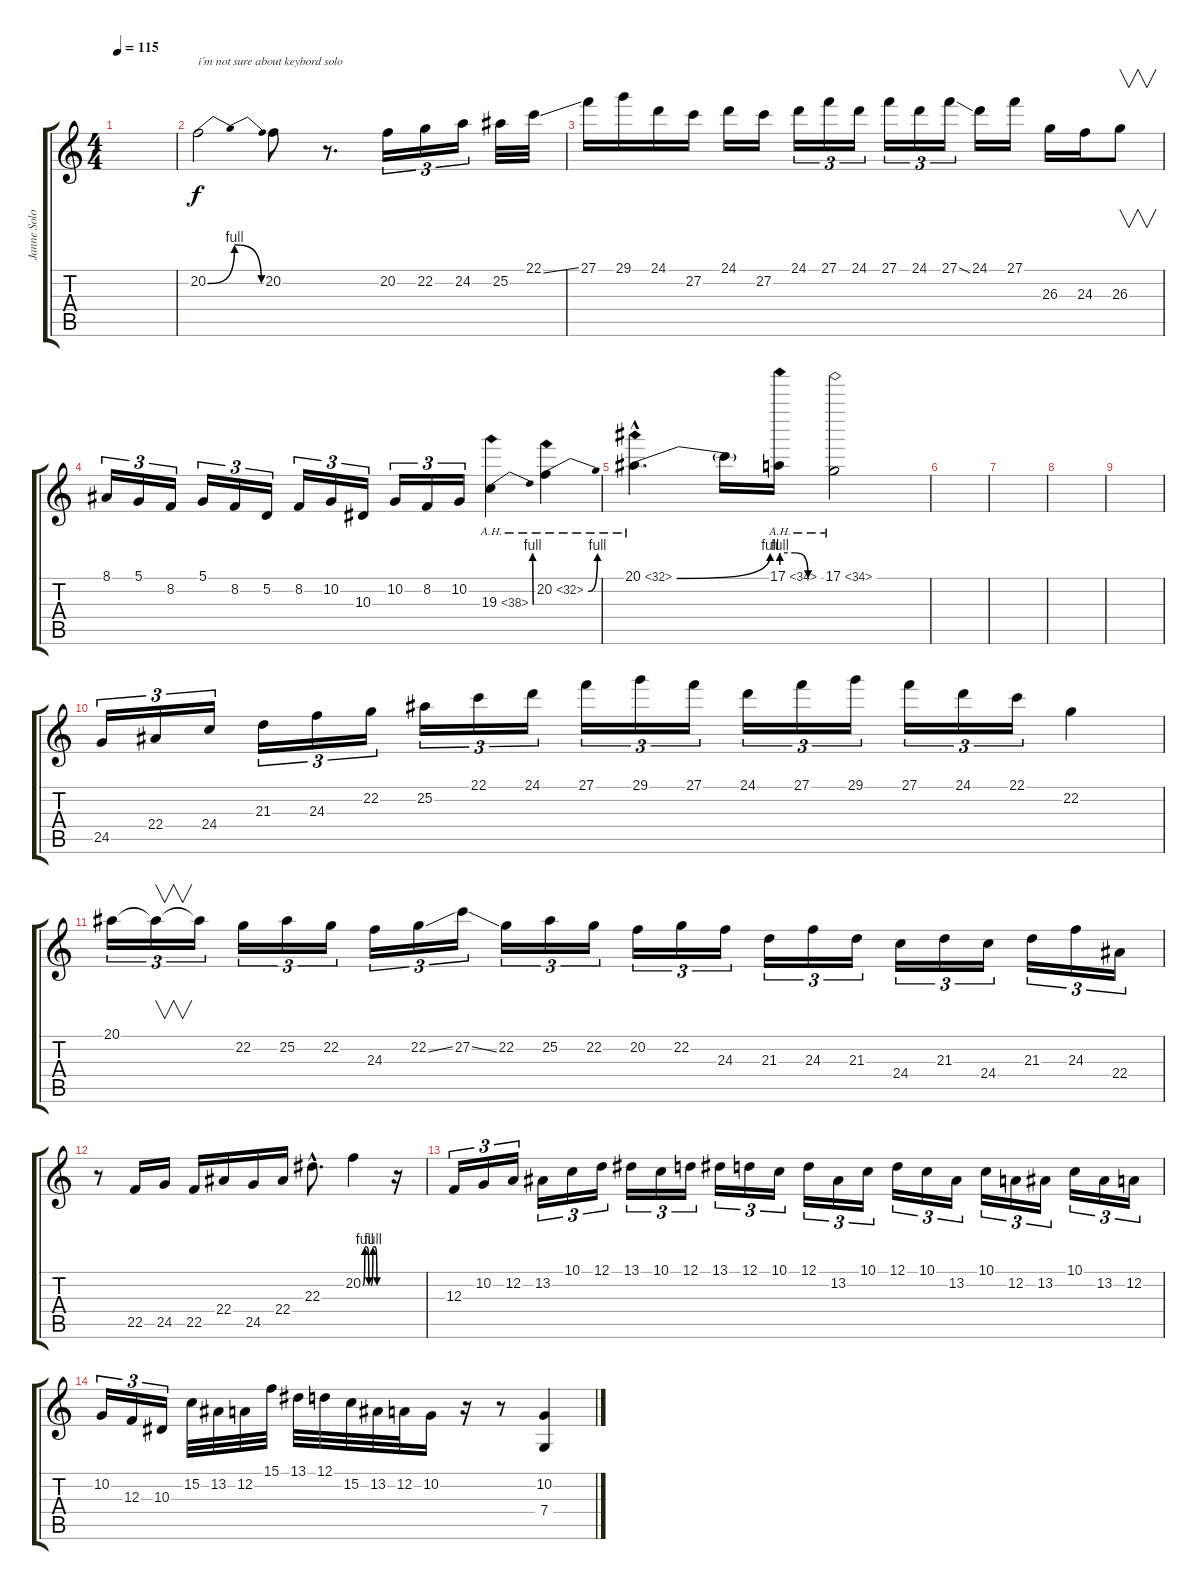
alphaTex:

\track ("Janne Solo" "Janne Solo") {instrument synthbrass1}
\staff {score tabs}
\tuning (D4 A3 F3 C3 G2 D2) {hide}
\ts (4 4)
\tempo 115
\clef g2
\ks c
|
20.2{be (bendrelease 0 0 15 4 46 4 60 0)}.2{txt "i´m not sure about keybord solo"} 20.2.8 r.8{d} 20.2.16{tu (3 2)} 22.2.16{tu (3 2)} 24.2.16{tu (3 2)} 25.2.32 22.1{ss}.32 |
27.1.16 29.1.16 24.1.16 27.2.16 24.1.16 27.2.16 24.1.16{tu (3 2)} 27.1.16{tu (3 2)} 24.1.16{tu (3 2)} 27.1.16{tu (3 2)} 24.1.16{tu (3 2)} 27.1{ss}.16{tu (3 2)} 24.1.16 27.1.16 26.3.16 24.3.16 26.3.8{v} |
8.1.16{tu (3 2)} 5.1.16{tu (3 2)} 8.2.16{tu (3 2)} 5.1.16{tu (3 2)} 8.2.16{tu (3 2)} 5.2.16{tu (3 2)} 8.2.16{tu (3 2)} 10.2.16{tu (3 2)} 10.3.16{tu (3 2)} 10.2.16{tu (3 2)} 8.2.16{tu (3 2)} 10.2.16{tu (3 2)} 19.3{be (bend 0 0 60 4) ah 19}.4 20.2{be (bend 0 0 60 4) ah 12}.4 |
20.1{be (bend 0 0 60 4) ah 12 hac}.4{d} 20.1{t}.16 17.1{be (custom 0 4 20 4 40 0 60 0) ah 17}.16 17.1{ah 17}.2 |
|
|
|
|
24.5.16{tu (3 2)} 22.4.16{tu (3 2)} 24.4.16{tu (3 2)} 21.3.16{tu (3 2)} 24.3.16{tu (3 2)} 22.2.16{tu (3 2)} 25.2.16{tu (3 2)} 22.1.16{tu (3 2)} 24.1.16{tu (3 2)} 27.1.16{tu (3 2)} 29.1.16{tu (3 2)} 27.1.16{tu (3 2)} 24.1.16{tu (3 2)} 27.1.16{tu (3 2)} 29.1.16{tu (3 2)} 27.1.16{tu (3 2)} 24.1.16{tu (3 2)} 22.1.16{tu (3 2)} 22.2.4 |
20.1.16{tu (3 2)} 20.1{t}.16{v tu (3 2)} 20.1{t}.16{tu (3 2)} 22.2.16{tu (3 2)} 25.2.16{tu (3 2)} 22.2.16{tu (3 2)} 24.3.16{tu (3 2)} 22.2{ss}.16{tu (3 2)} 27.2{ss}.16{tu (3 2)} 22.2.16{tu (3 2)} 25.2.16{tu (3 2)} 22.2.16{tu (3 2)} 20.2.16{tu (3 2)} 22.2.16{tu (3 2)} 24.3.16{tu (3 2)} 21.3.16{tu (3 2)} 24.3.16{tu (3 2)} 21.3.16{tu (3 2)} 24.4.16{tu (3 2)} 21.3.16{tu (3 2)} 24.4.16{tu (3 2)} 21.3.16{tu (3 2)} 24.3.16{tu (3 2)} 22.4.16{tu (3 2)} |
r.8 22.5.16 24.5.16 22.5.16 22.4.16 24.5.16 22.4.16 22.3{hac}.8{d} 20.2{be (custom 0 0 5 4 10 4 15 0 20 0 25 4 30 4 35 0 60 0)}.4 r.16 |
12.3.16{tu (3 2)} 10.2.16{tu (3 2)} 12.2.16{tu (3 2)} 13.2.16{tu (3 2)} 10.1.16{tu (3 2)} 12.1.16{tu (3 2)} 13.1.16{tu (3 2)} 10.1.16{tu (3 2)} 12.1.16{tu (3 2)} 13.1.16{tu (3 2)} 12.1.16{tu (3 2)} 10.1.16{tu (3 2)} 12.1.16{tu (3 2)} 13.2.16{tu (3 2)} 10.1.16{tu (3 2)} 12.1.16{tu (3 2)} 10.1.16{tu (3 2)} 13.2.16{tu (3 2)} 10.1.16{tu (3 2)} 12.2.16{tu (3 2)} 13.2.16{tu (3 2)} 10.1.16{tu (3 2)} 13.2.16{tu (3 2)} 12.2.16{tu (3 2)} |
10.2.16{tu (3 2)} 12.3.16{tu (3 2)} 10.3.16{tu (3 2)} 15.2.32 13.2.32 12.2.32 15.1.32 13.1.32 12.1.32 15.2.32 13.2.32 12.2.32 10.2.16 r.16 r.8 (10.2 7.4).4
